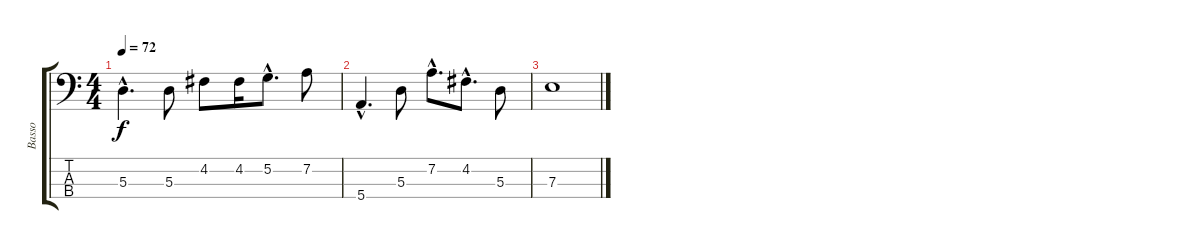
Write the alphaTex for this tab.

\track ("Basso" "Basso") {instrument electricbassfinger}
\staff {score tabs}
\tuning (G2 D2 A1 E1) {hide}
\ts (4 4)
\tempo 72
\clef f4
\ks c
5.3{hac}.4{d dy f} 5.3.8 4.2.8 4.2.16 5.2{hac}.8{d} 7.2.8 |
5.4{hac}.4{d} 5.3.8 7.2{hac}.8{d} 4.2{hac}.8{d} 5.3.8 |
7.3.1
